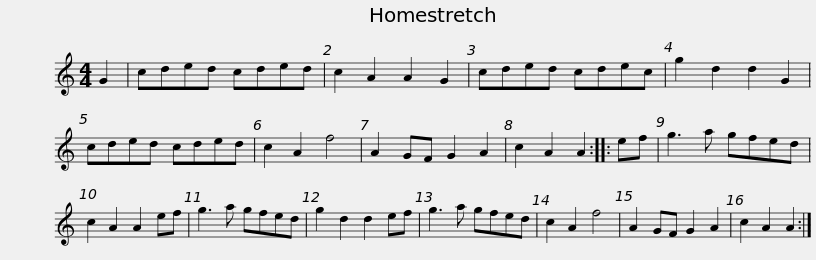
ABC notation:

X:1
L:1/8
M:4/4
I:linebreak $
K:C
V:1 treble
V:1
 G2 | cded cded | c2 A2 A2 G2 | cded cdec | g2 d2 d2 G2 | %5
 cded cded | c2 A2 f4 | A2 GF G2 A2 |$ c2 A2 A2 :: ef | %10
 g3 a gfed | c2 A2 A2 ef | g3 a gfed | g2 d2 d2 ef | g3 a gfed | %15
 c2 A2 f4 | A2 GF G2 A2 |$ c2 A2 A2 :| %18
